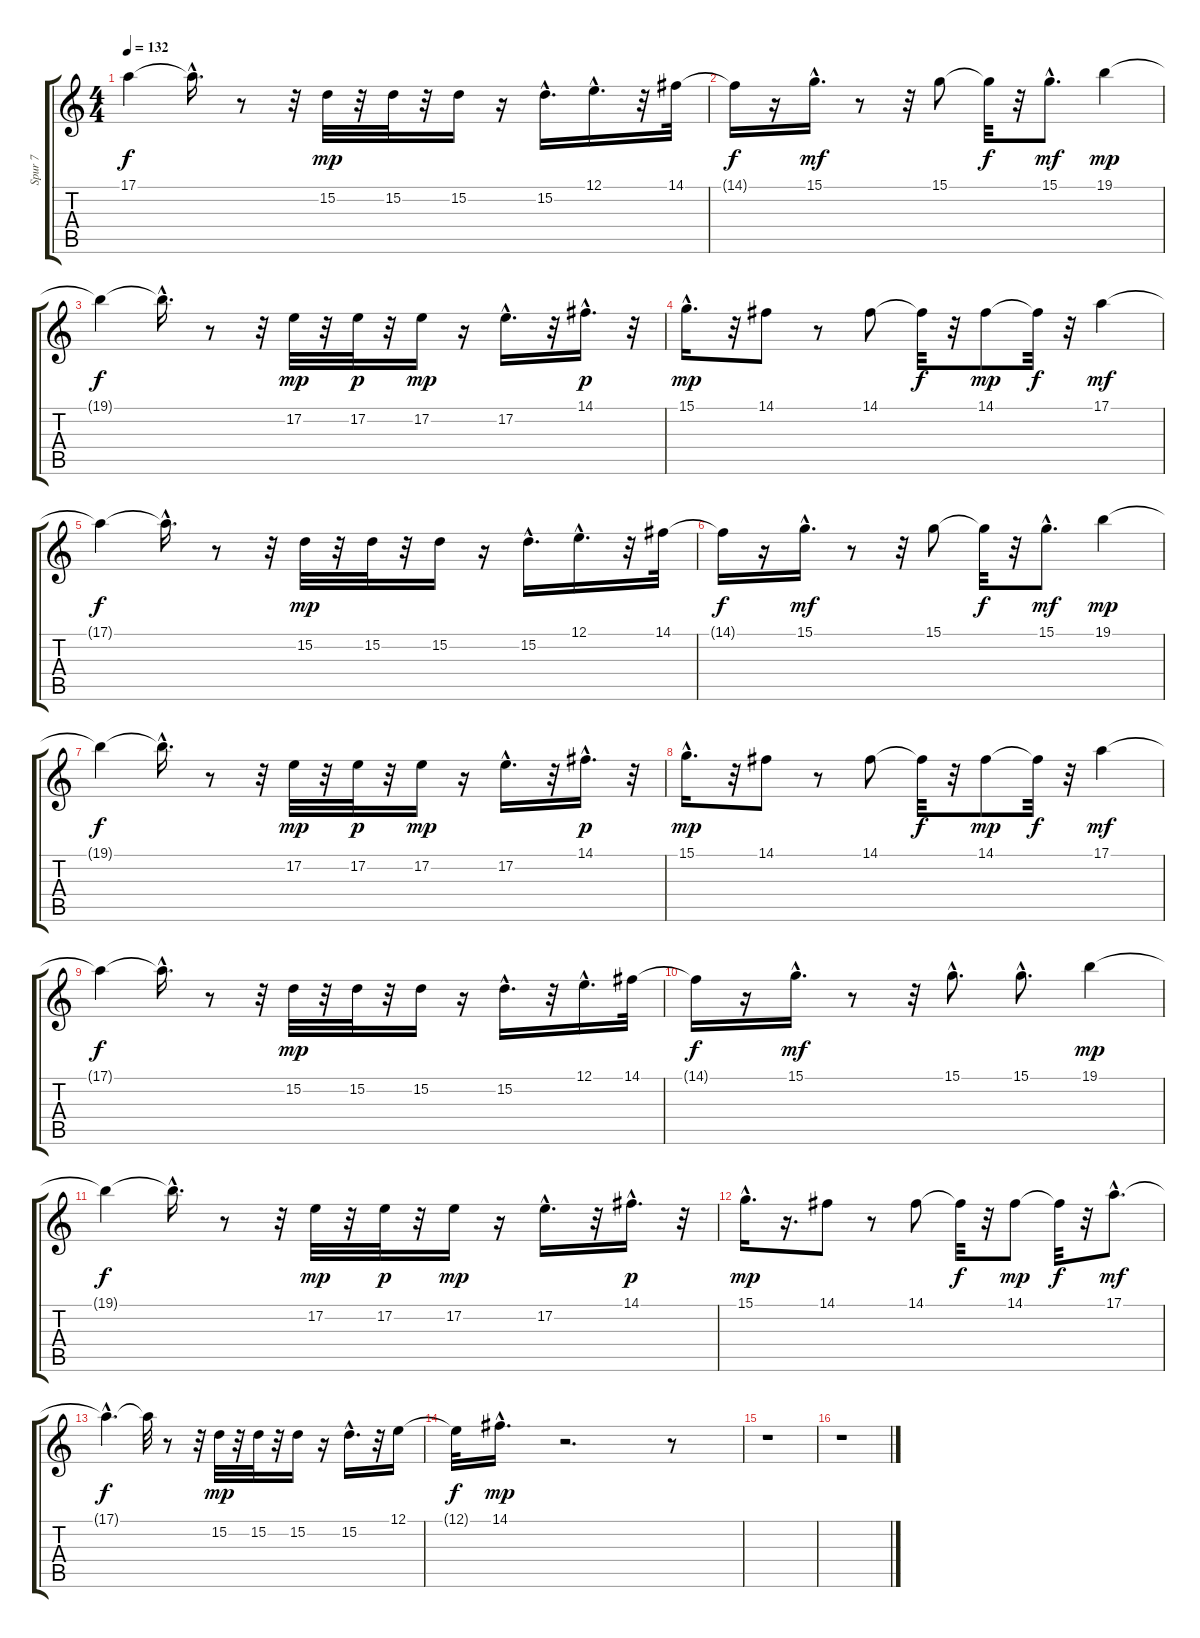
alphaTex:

\track ("Spur 7" "Spur 7") {instrument synthbrass2}
\staff {score tabs}
\tuning (E4 B3 G3 D3 A2 E2) {hide}
\ts (4 4)
\tempo 132
\clef g2
\ks c
17.1{t}.4{dy f} 17.1{hac t}.16{d} r.8 r.32 15.2.32{dy mp} r.32 15.2.32 r.32 15.2.16 r.16 15.2{hac}.16{d} 12.1{hac}.16{d} r.32 14.1.32 |
14.1{t}.16{dy f} r.16 15.1{hac}.16{d dy mf} r.8 r.32 15.1.8 15.1{t}.32{dy f} r.32 15.1{hac}.8{d dy mf} 19.1.4{dy mp} |
19.1{t}.4{dy f} 19.1{hac t}.16{d} r.8 r.32 17.2.32{dy mp} r.32 17.2.32{dy p} r.32 17.2.16{dy mp} r.16 17.2{hac}.16{d} r.32 14.1{hac}.16{d dy p} r.32 |
15.1{hac}.16{d dy mp} r.32 14.1.8 r.8 14.1.8 14.1{t}.32{dy f} r.32 14.1.8{dy mp} 14.1{t}.32{dy f} r.32 17.1.4{dy mf} |
17.1{t}.4{dy f} 17.1{hac t}.16{d} r.8 r.32 15.2.32{dy mp} r.32 15.2.32 r.32 15.2.16 r.16 15.2{hac}.16{d} 12.1{hac}.16{d} r.32 14.1.32 |
14.1{t}.16{dy f} r.16 15.1{hac}.16{d dy mf} r.8 r.32 15.1.8 15.1{t}.32{dy f} r.32 15.1{hac}.8{d dy mf} 19.1.4{dy mp} |
19.1{t}.4{dy f} 19.1{hac t}.16{d} r.8 r.32 17.2.32{dy mp} r.32 17.2.32{dy p} r.32 17.2.16{dy mp} r.16 17.2{hac}.16{d} r.32 14.1{hac}.16{d dy p} r.32 |
15.1{hac}.16{d dy mp} r.32 14.1.8 r.8 14.1.8 14.1{t}.32{dy f} r.32 14.1.8{dy mp} 14.1{t}.32{dy f} r.32 17.1.4{dy mf} |
17.1{t}.4{dy f} 17.1{hac t}.16{d} r.8 r.32 15.2.32{dy mp} r.32 15.2.32 r.32 15.2.16 r.16 15.2{hac}.16{d} r.32 12.1{hac}.16{d} 14.1.32 |
14.1{t}.16{dy f} r.16 15.1{hac}.16{d dy mf} r.8 r.32 15.1{hac}.8{d} 15.1{hac}.8{d} 19.1.4{dy mp} |
19.1{t}.4{dy f} 19.1{hac t}.16{d} r.8 r.32 17.2.32{dy mp} r.32 17.2.32{dy p} r.32 17.2.16{dy mp} r.16 17.2{hac}.16{d} r.32 14.1{hac}.16{d dy p} r.32 |
15.1{hac}.16{d dy mp} r.16{d} 14.1.8 r.8 14.1.8 14.1{t}.32{dy f} r.32 14.1.8{dy mp} 14.1{t}.32{dy f} r.32 17.1{hac}.8{d dy mf} |
17.1{hac t}.4{d dy f} 17.1{t}.32 r.8 r.32 15.2.32{dy mp} r.32 15.2.32 r.32 15.2.16 r.16 15.2{hac}.16{d} r.32 12.1.16 |
12.1{t}.32{dy f} 14.1{hac}.16{d dy mp} r.2{d} r.8 |
r.1 |
r.1
